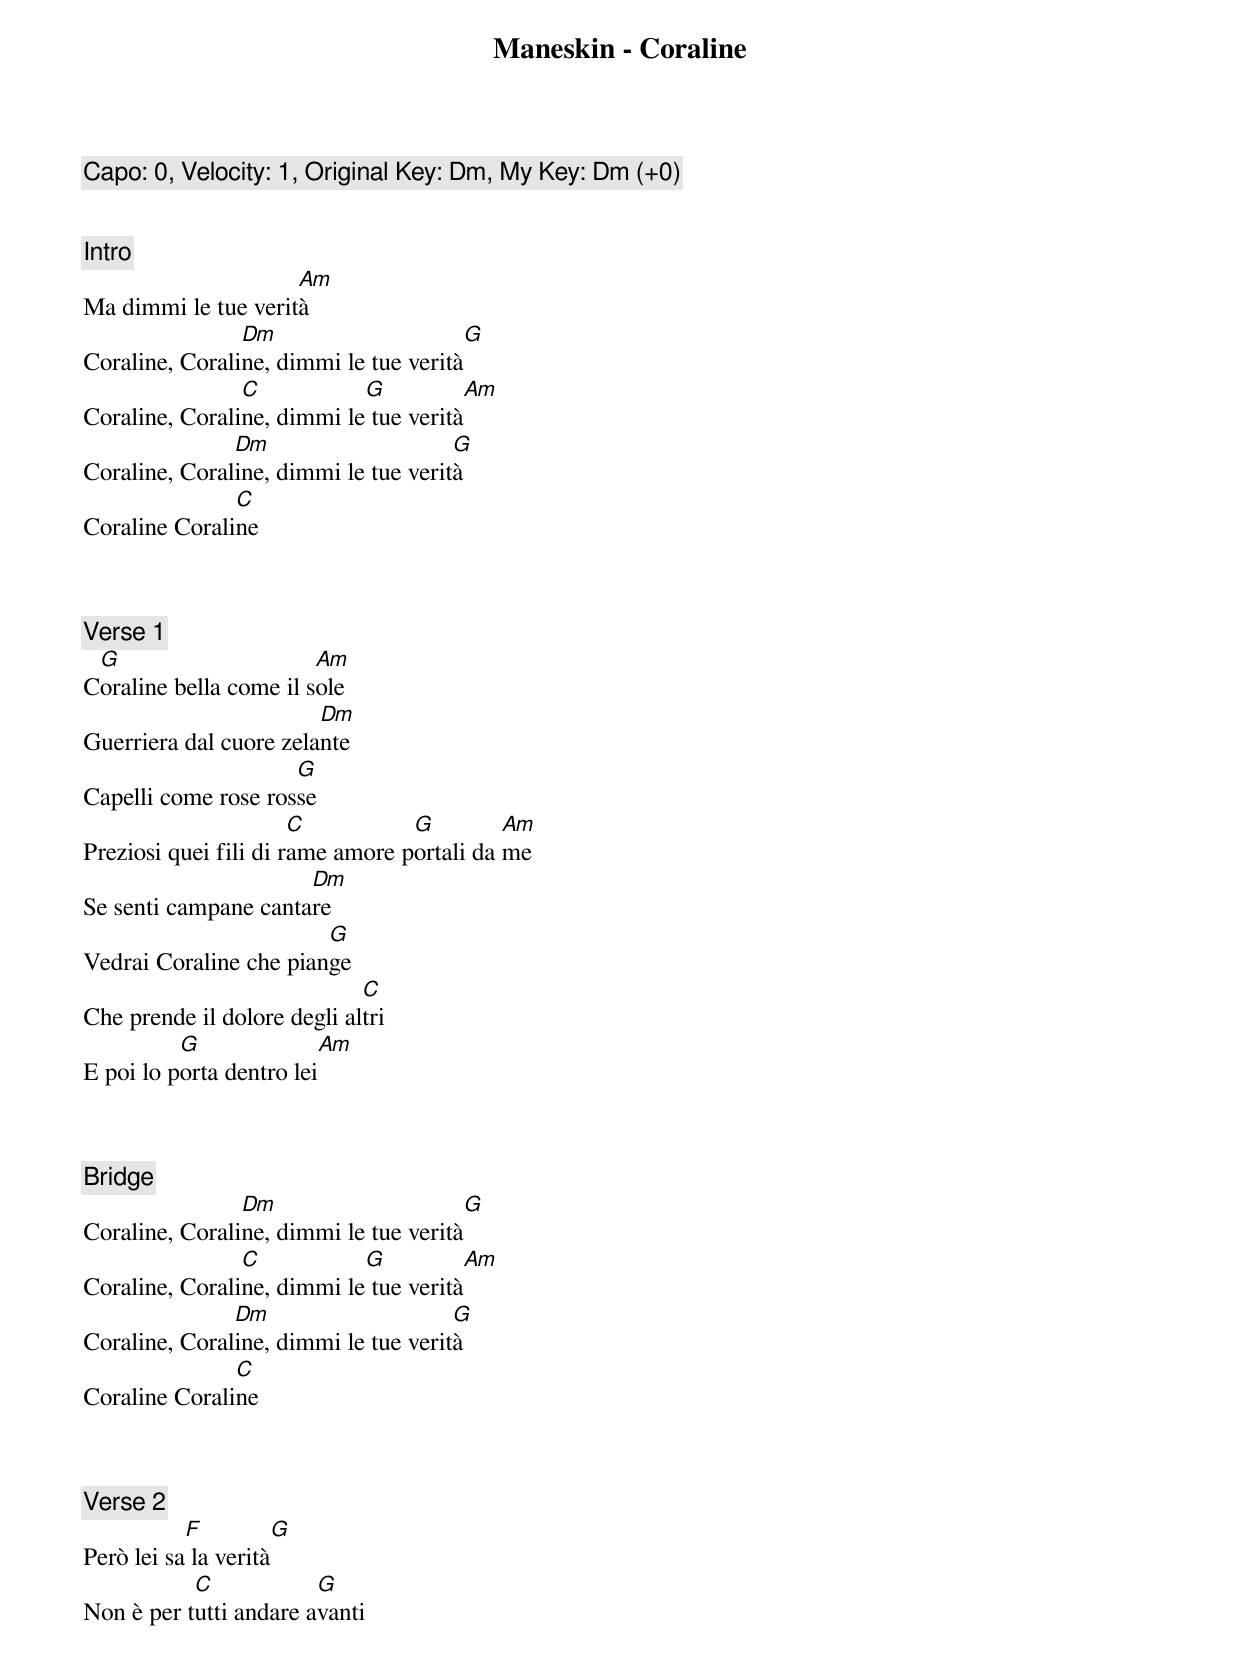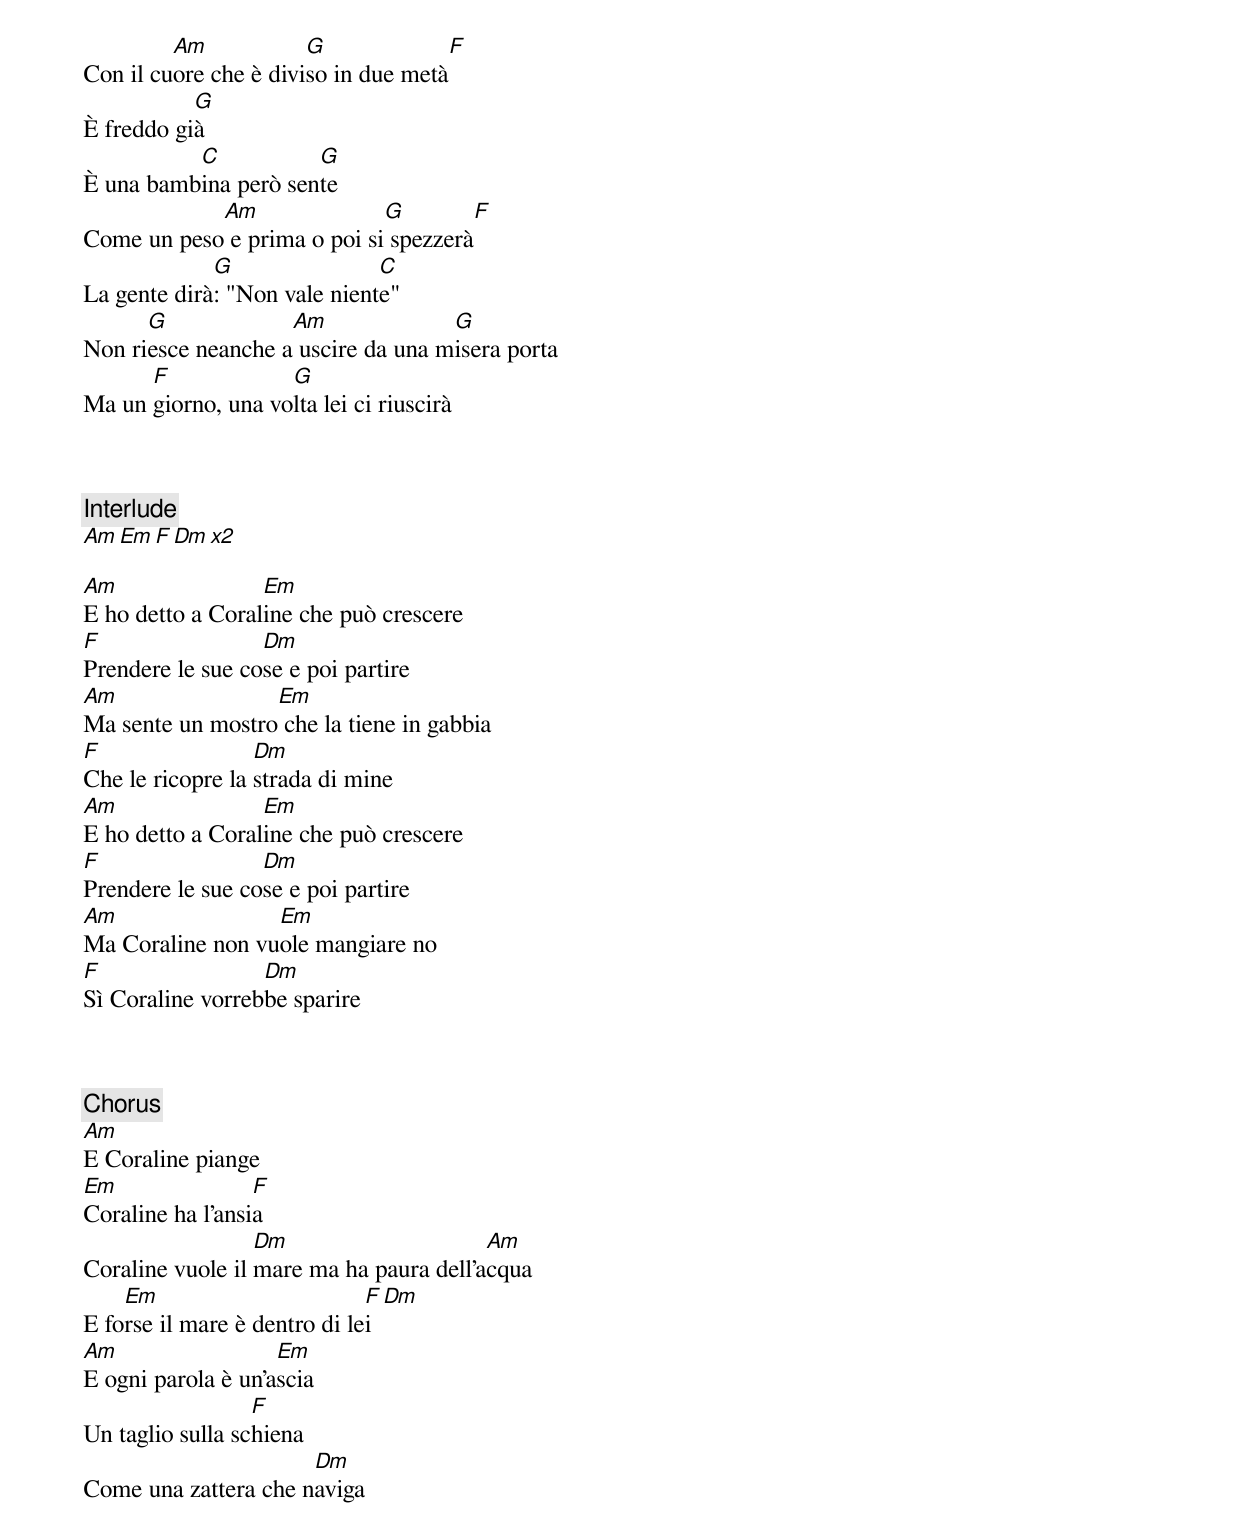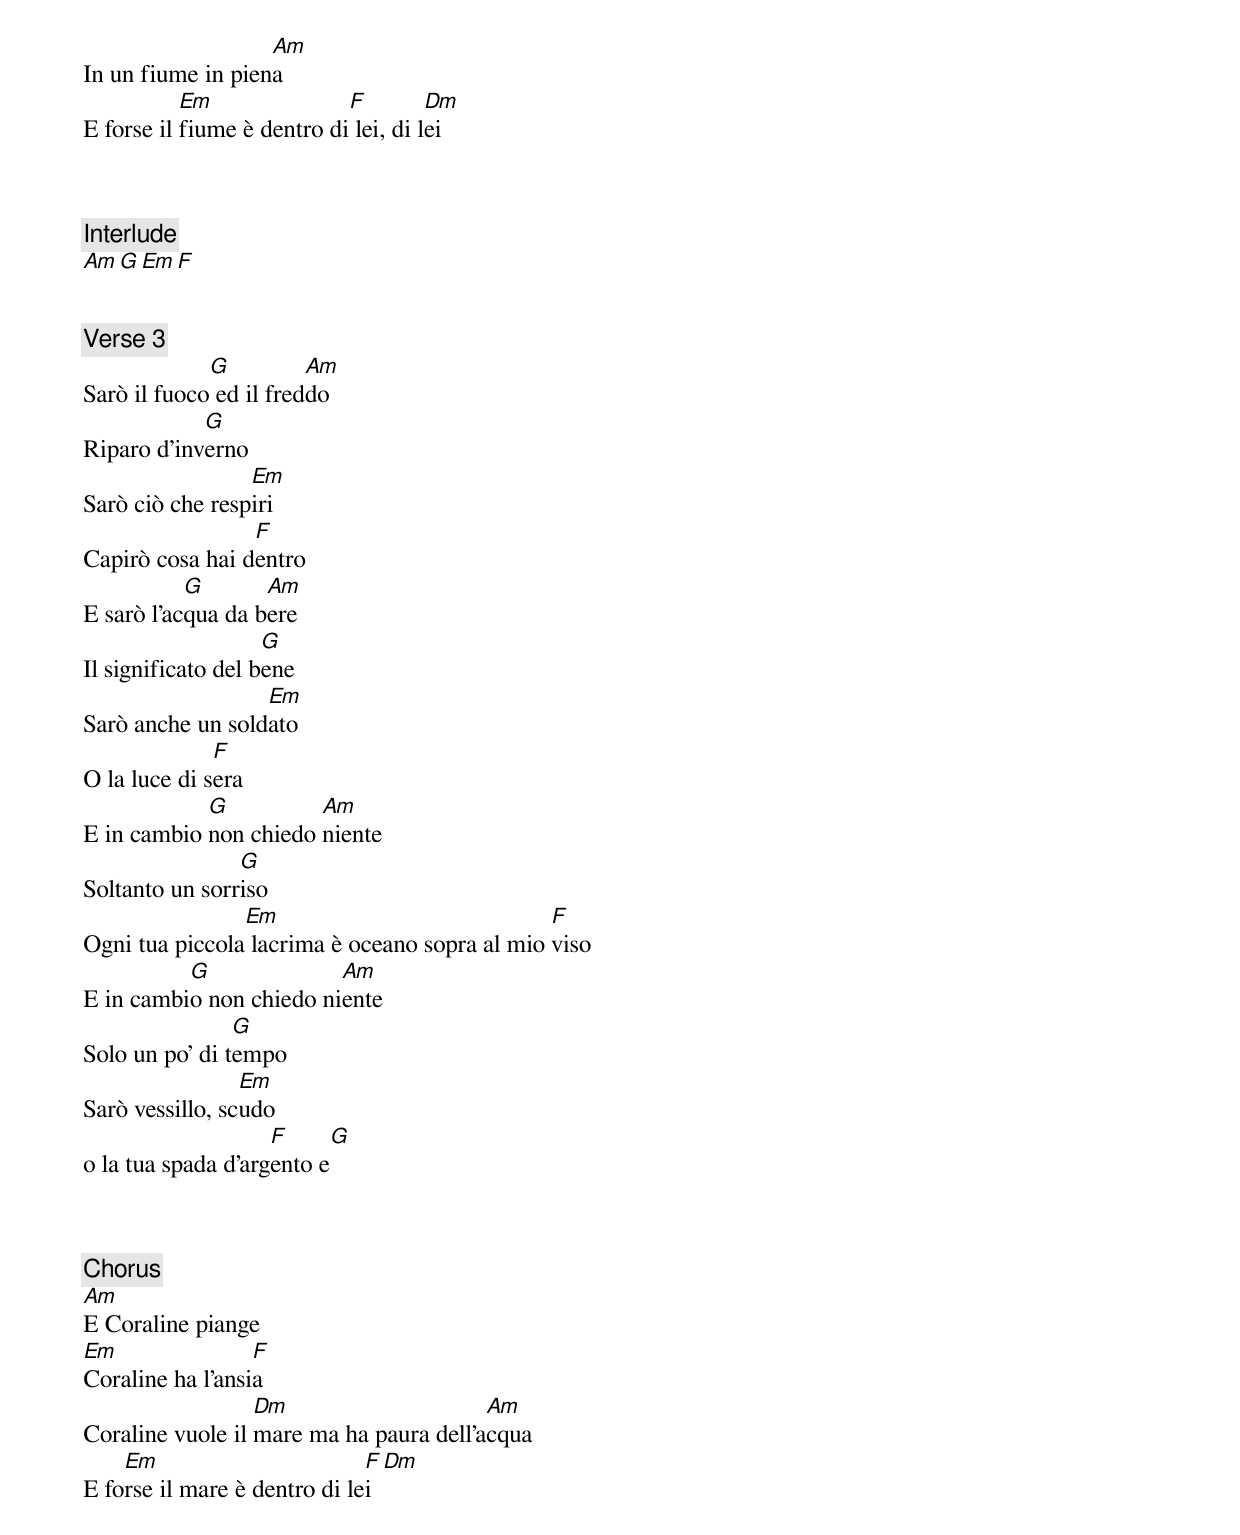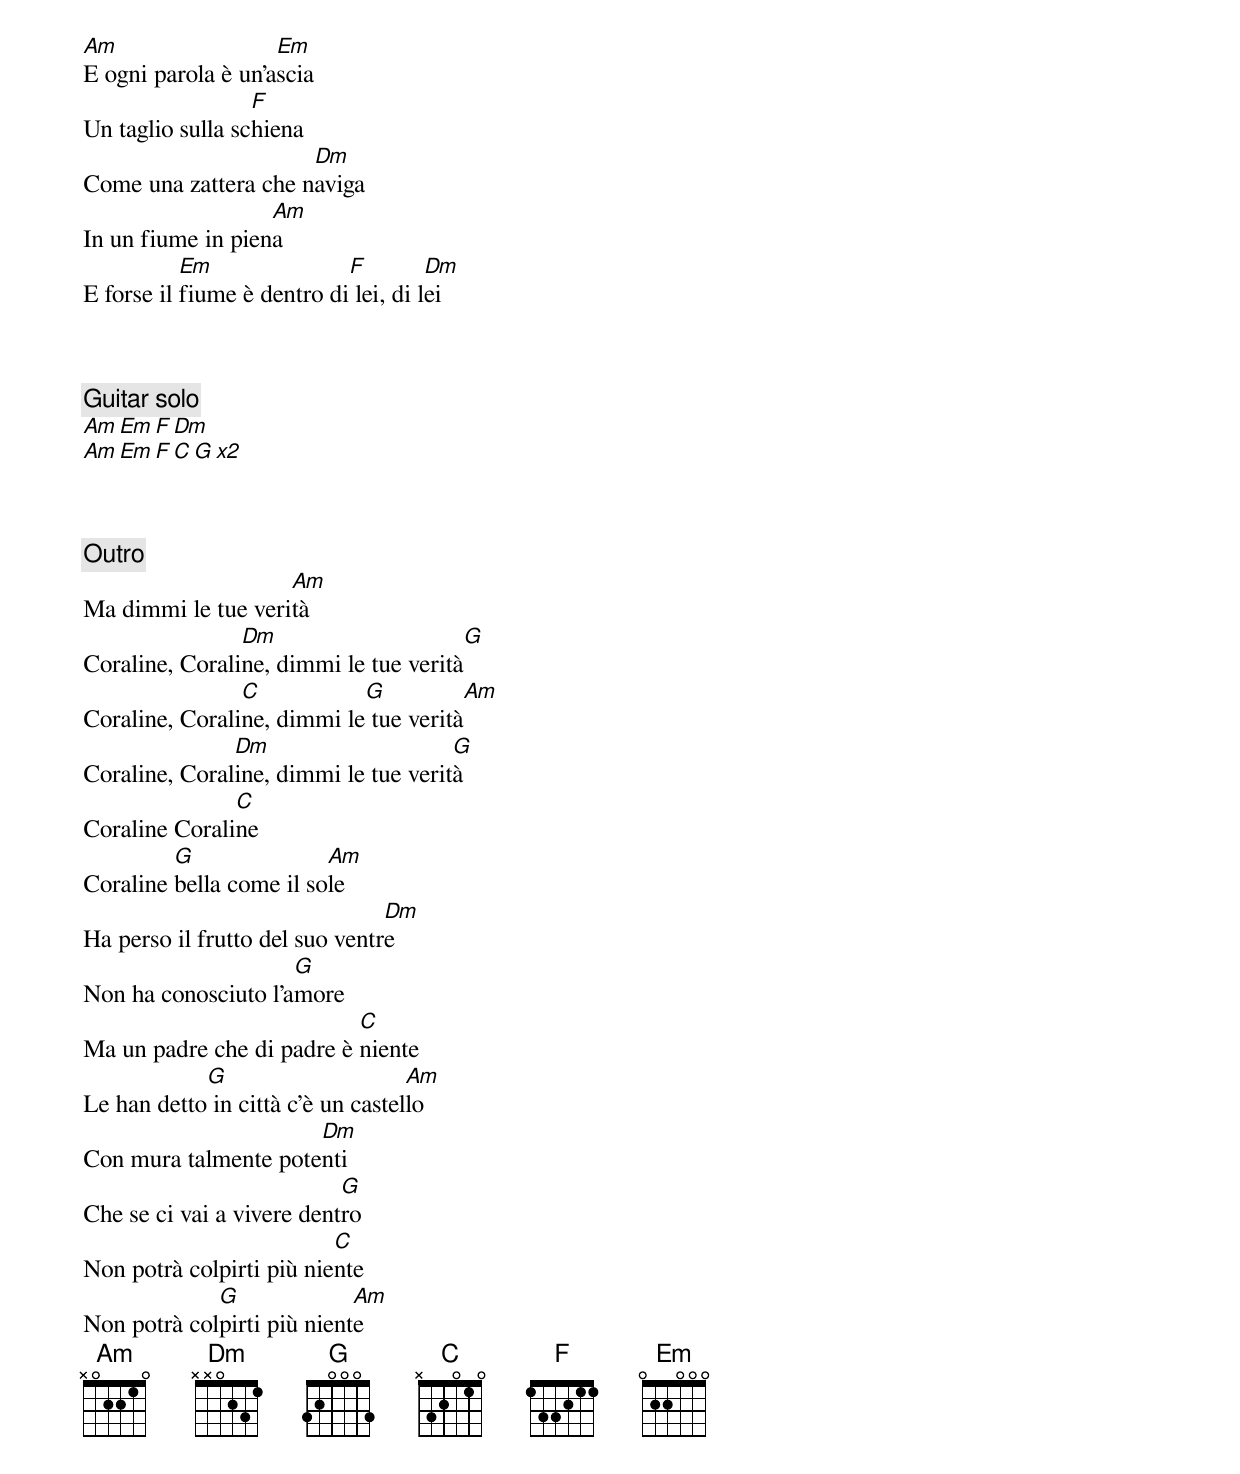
Maneskin - Coraline

Capo: 0, Velocity: 1, Original Key: Dm, My Key: Dm (+0)


[Intro]
                     Am
Ma dimmi le tue verità
                Dm                     G
Coraline, Coraline, dimmi le tue verità
                C           G          Am
Coraline, Coraline, dimmi le tue verità
               Dm                     G
Coraline, Coraline, dimmi le tue verità
               C
Coraline Coraline



[Verse 1]
 G                      Am
Coraline bella come il sole
                        Dm
Guerriera dal cuore zelante
                     G
Capelli come rose rosse
                       C          G         Am
Preziosi quei fili di rame amore portali da me
                      Dm
Se senti campane cantare
                        G
Vedrai Coraline che piange
                             C
Che prende il dolore degli altri
          G              Am
E poi lo porta dentro lei



[Bridge]
                Dm                     G
Coraline, Coraline, dimmi le tue verità
                C           G          Am
Coraline, Coraline, dimmi le tue verità
               Dm                     G
Coraline, Coraline, dimmi le tue verità
               C
Coraline Coraline



[Verse 2]
           F         G
Però lei sa la verità
           C            G
Non è per tutti andare avanti
         Am            G             F
Con il cuore che è diviso in due metà
           G
È freddo già
          C           G
È una bambina però sente
            Am               G        F
Come un peso e prima o poi si spezzerà
             G                C
La gente dirà: "Non vale niente"
      G             Am              G
Non riesce neanche a uscire da una misera porta
      F             G
Ma un giorno, una volta lei ci riuscirà



[Interlude]
Am Em F Dm x2

Am                Em
E ho detto a Coraline che può crescere
F                 Dm
Prendere le sue cose e poi partire
Am                Em
Ma sente un mostro che la tiene in gabbia
F                 Dm
Che le ricopre la strada di mine
Am                Em
E ho detto a Coraline che può crescere
F                 Dm
Prendere le sue cose e poi partire
Am                Em
Ma Coraline non vuole mangiare no
F                 Dm
Sì Coraline vorrebbe sparire



[Chorus]
Am
E Coraline piange
Em                F
Coraline ha l’ansia
                  Dm                     Am
Coraline vuole il mare ma ha paura dell’acqua
    Em                        F       Dm
E forse il mare è dentro di lei
Am                  Em
E ogni parola è un'ascia
                  F
Un taglio sulla schiena
                      Dm
Come una zattera che naviga
                   Am
In un fiume in piena
           Em               F         Dm
E forse il fiume è dentro di lei, di lei



[Interlude]
Am G Em F


[Verse 3]
             G          Am
Sarò il fuoco ed il freddo
            G
Riparo d’inverno
                 Em
Sarò ciò che respiri
                 F
Capirò cosa hai dentro
           G       Am
E sarò l’acqua da bere
                    G
Il significato del bene
                  Em
Sarò anche un soldato
              F
O la luce di sera
            G          Am
E in cambio non chiedo niente
                G
Soltanto un sorriso
                Em                             F
Ogni tua piccola lacrima è oceano sopra al mio viso
          G              Am
E in cambio non chiedo niente
                G
Solo un po’ di tempo
                 Em
Sarò vessillo, scudo
                    F      G
o la tua spada d’argento e



[Chorus]
Am
E Coraline piange
Em                F
Coraline ha l’ansia
                  Dm                     Am
Coraline vuole il mare ma ha paura dell’acqua
    Em                        F       Dm
E forse il mare è dentro di lei
Am                  Em
E ogni parola è un'ascia
                  F
Un taglio sulla schiena
                      Dm
Come una zattera che naviga
                   Am
In un fiume in piena
           Em               F         Dm
E forse il fiume è dentro di lei, di lei



[Guitar solo]
Am Em F Dm
Am Em F C G    x2



[Outro]
                    Am
Ma dimmi le tue verità
                Dm                     G
Coraline, Coraline, dimmi le tue verità
                C           G          Am
Coraline, Coraline, dimmi le tue verità
               Dm                     G
Coraline, Coraline, dimmi le tue verità
               C
Coraline Coraline
         G               Am
Coraline bella come il sole
                                Dm
Ha perso il frutto del suo ventre
                     G
Non ha conosciuto l’amore
                           C
Ma un padre che di padre è niente
            G                      Am
Le han detto in città c’è un castello
                      Dm
Con mura talmente potenti
                           G
Che se ci vai a vivere dentro
                          C
Non potrà colpirti più niente
             G              Am
Non potrà colpirti più niente
